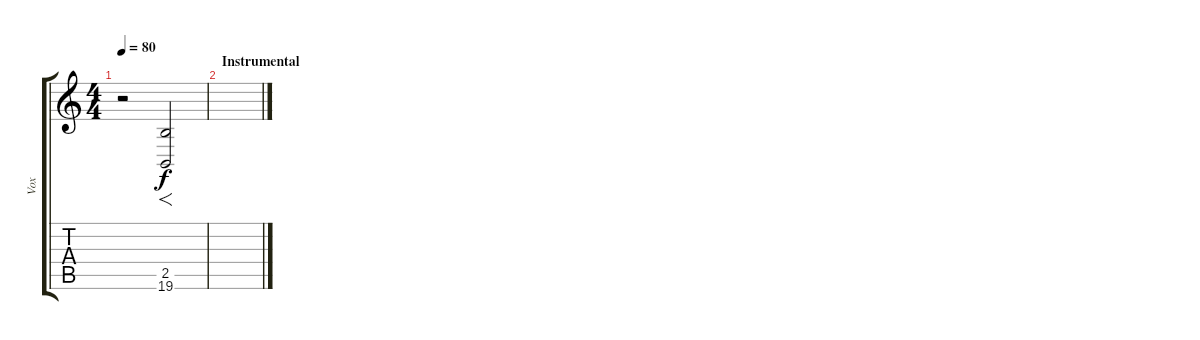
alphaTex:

\track ("Vox" "Vox") {instrument synthvoice}
\staff {score tabs}
\tuning (E4 B3 G3 D3 A2 E2) {hide}
\ts (4 4)
\tempo 80
\clef g2
\ks c
r.2{dy mp} (2.5 19.6).2{f dy f instrument reversecymbal} |
\section ("" "Instrumental")
